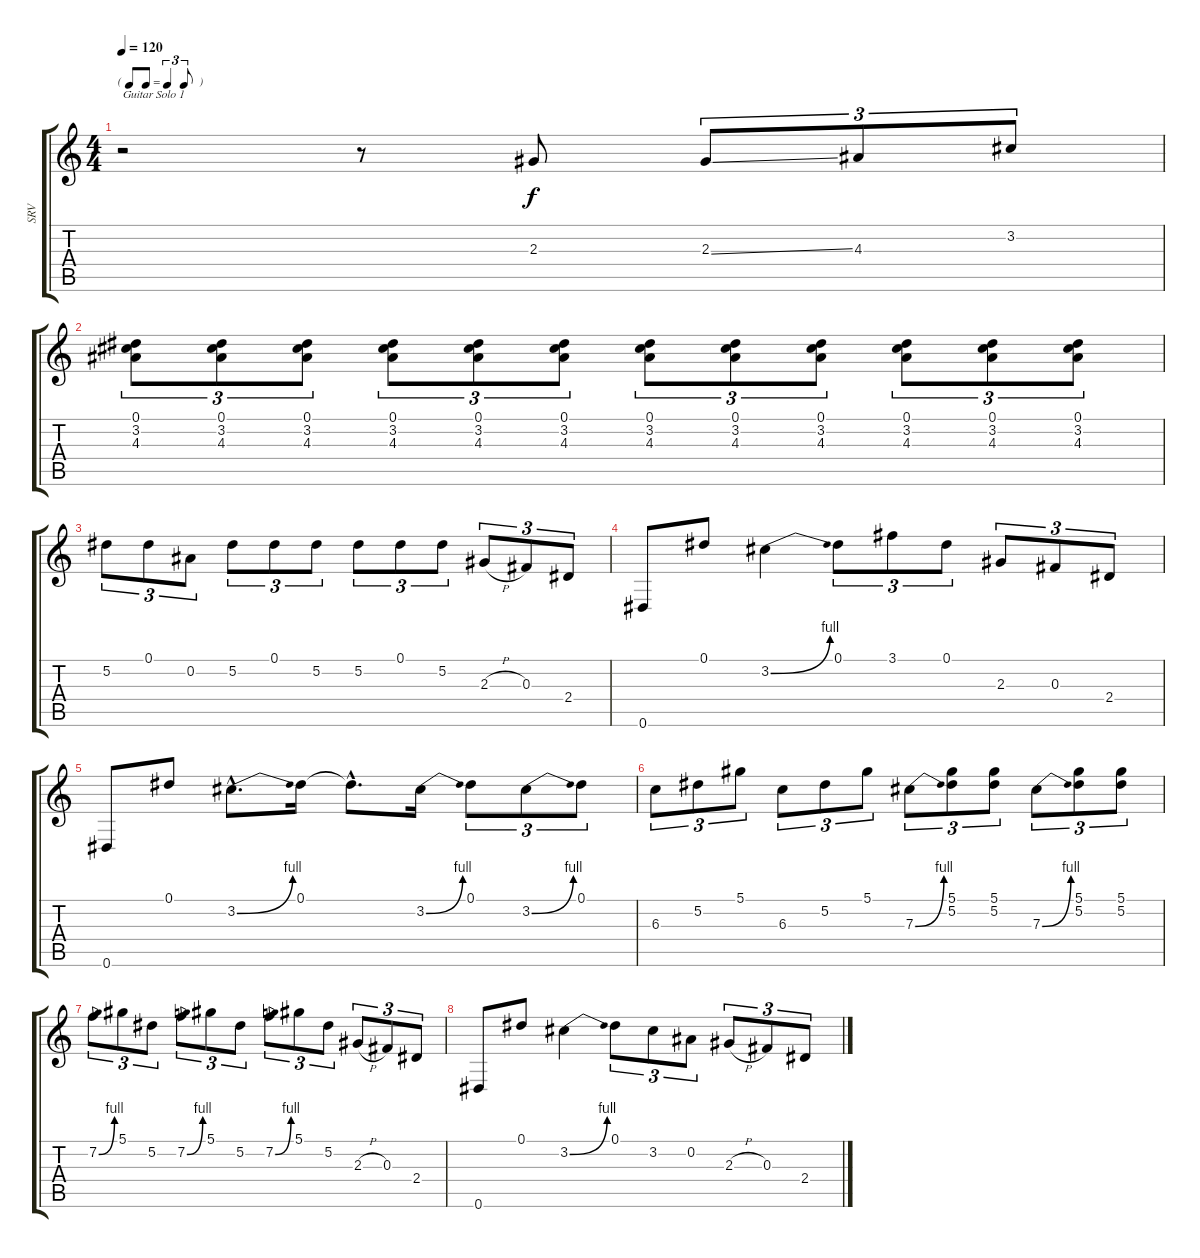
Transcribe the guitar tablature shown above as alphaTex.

\track ("SRV" "SRV") {instrument acousticguitarnylon}
\staff {score tabs}
\tuning (Eb4 Bb3 Gb3 Db3 Ab2 Eb2) {hide}
\ts (4 4)
\tf triplet8th
\tempo 120
\clef g2
\ks c
r.2{txt "Guitar Solo 1" dy f} r.8 2.3.8 2.3{ss}.8{tu (3 2)} 4.3.8{tu (3 2)} 3.2.8{tu (3 2)} |
(0.1 3.2 4.3).8{tu (3 2)} (0.1 3.2 4.3).8{tu (3 2)} (0.1 3.2 4.3).8{tu (3 2)} (0.1 3.2 4.3).8{tu (3 2)} (0.1 3.2 4.3).8{tu (3 2)} (0.1 3.2 4.3).8{tu (3 2)} (0.1 3.2 4.3).8{tu (3 2)} (0.1 3.2 4.3).8{tu (3 2)} (0.1 3.2 4.3).8{tu (3 2)} (0.1 3.2 4.3).8{tu (3 2)} (0.1 3.2 4.3).8{tu (3 2)} (0.1 3.2 4.3).8{tu (3 2)} |
5.2.8{tu (3 2)} 0.1.8{tu (3 2)} 0.2.8{tu (3 2)} 5.2.8{tu (3 2)} 0.1.8{tu (3 2)} 5.2.8{tu (3 2)} 5.2.8{tu (3 2)} 0.1.8{tu (3 2)} 5.2.8{tu (3 2)} 2.3{h}.8{tu (3 2)} 0.3.8{tu (3 2)} 2.4.8{tu (3 2)} |
0.6.8 0.1.8 3.2{be (bend 0 0 60 4)}.4 0.1.8{tu (3 2)} 3.1.8{tu (3 2)} 0.1.8{tu (3 2)} 2.3.8{tu (3 2)} 0.3.8{tu (3 2)} 2.4.8{tu (3 2)} |
0.6.8 0.1.8 3.2{be (bend 0 0 60 4) hac}.8{d} 0.1.16 0.1{hac t}.8{d} 3.2{be (bend 0 0 60 4)}.16 0.1.8{tu (3 2)} 3.2{be (bend 0 0 60 4)}.8{tu (3 2)} 0.1.8{tu (3 2)} |
6.3.8{tu (3 2)} 5.2.8{tu (3 2)} 5.1.8{tu (3 2)} 6.3.8{tu (3 2)} 5.2.8{tu (3 2)} 5.1.8{tu (3 2)} 7.3{be (bend 0 0 60 4)}.8{tu (3 2)} (5.1 5.2).8{tu (3 2)} (5.1 5.2).8{tu (3 2)} 7.3{be (bend 0 0 60 4)}.8{tu (3 2)} (5.1 5.2).8{tu (3 2)} (5.1 5.2).8{tu (3 2)} |
7.2{be (bend 0 0 60 4)}.8{tu (3 2)} 5.1.8{tu (3 2)} 5.2.8{tu (3 2)} 7.2{be (bend 0 0 60 4)}.8{tu (3 2)} 5.1.8{tu (3 2)} 5.2.8{tu (3 2)} 7.2{be (bend 0 0 60 4)}.8{tu (3 2)} 5.1.8{tu (3 2)} 5.2.8{tu (3 2)} 2.3{h}.8{tu (3 2)} 0.3.8{tu (3 2)} 2.4.8{tu (3 2)} |
0.6.8 0.1.8 3.2{be (bend 0 0 60 4)}.4 0.1.8{tu (3 2)} 3.2.8{tu (3 2)} 0.2.8{tu (3 2)} 2.3{h}.8{tu (3 2)} 0.3.8{tu (3 2)} 2.4.8{tu (3 2)}
